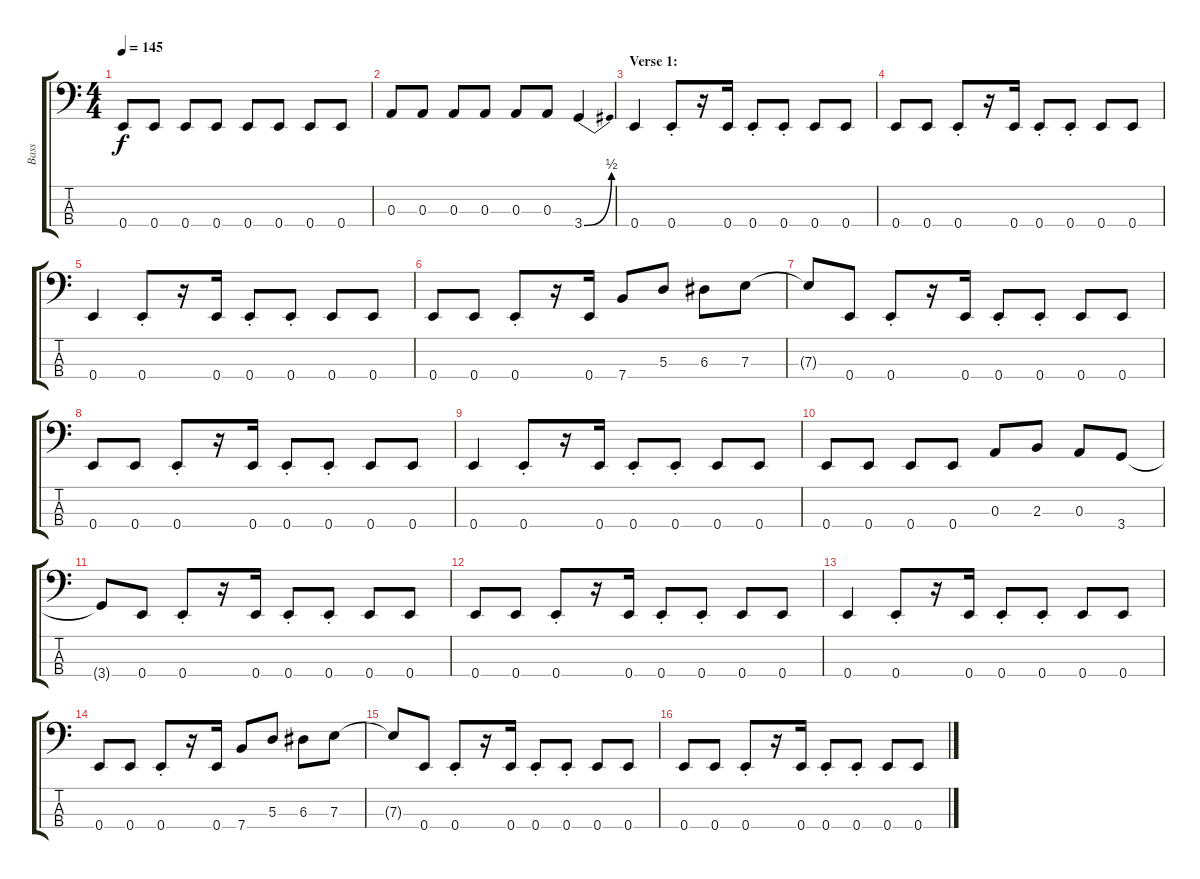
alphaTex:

\track ("Bass" "Bass") {instrument electricbasspick}
\staff {score tabs}
\tuning (G2 D2 A1 E1) {hide}
\ts (4 4)
\tempo 145
\clef f4
\ks c
0.4.8{dy f} 0.4.8 0.4.8 0.4.8 0.4.8 0.4.8 0.4.8 0.4.8 |
0.3.8 0.3.8 0.3.8 0.3.8 0.3.8 0.3.8 3.4{be (bend 0 0 60 2)}.4 |
\section ("" "Verse 1:")
0.4.4 0.4{st}.8 r.16 0.4.16 0.4{st}.8 0.4{st}.8 0.4.8 0.4.8 |
0.4.8 0.4.8 0.4{st}.8 r.16 0.4.16 0.4{st}.8 0.4{st}.8 0.4.8 0.4.8 |
0.4.4 0.4{st}.8 r.16 0.4.16 0.4{st}.8 0.4{st}.8 0.4.8 0.4.8 |
0.4.8 0.4.8 0.4{st}.8 r.16 0.4.16 7.4.8 5.3.8 6.3.8 7.3.8 |
7.3{t}.8 0.4.8 0.4{st}.8 r.16 0.4.16 0.4{st}.8 0.4{st}.8 0.4.8 0.4.8 |
0.4.8 0.4.8 0.4{st}.8 r.16 0.4.16 0.4{st}.8 0.4{st}.8 0.4.8 0.4.8 |
0.4.4 0.4{st}.8 r.16 0.4.16 0.4{st}.8 0.4{st}.8 0.4.8 0.4.8 |
0.4.8 0.4.8 0.4.8 0.4.8 0.3.8 2.3.8 0.3.8 3.4.8 |
3.4{t}.8 0.4.8 0.4{st}.8 r.16 0.4.16 0.4{st}.8 0.4{st}.8 0.4.8 0.4.8 |
0.4.8 0.4.8 0.4{st}.8 r.16 0.4.16 0.4{st}.8 0.4{st}.8 0.4.8 0.4.8 |
0.4.4 0.4{st}.8 r.16 0.4.16 0.4{st}.8 0.4{st}.8 0.4.8 0.4.8 |
0.4.8 0.4.8 0.4{st}.8 r.16 0.4.16 7.4.8 5.3.8 6.3.8 7.3.8 |
7.3{t}.8 0.4.8 0.4{st}.8 r.16 0.4.16 0.4{st}.8 0.4{st}.8 0.4.8 0.4.8 |
0.4.8 0.4.8 0.4{st}.8 r.16 0.4.16 0.4{st}.8 0.4{st}.8 0.4.8 0.4.8
